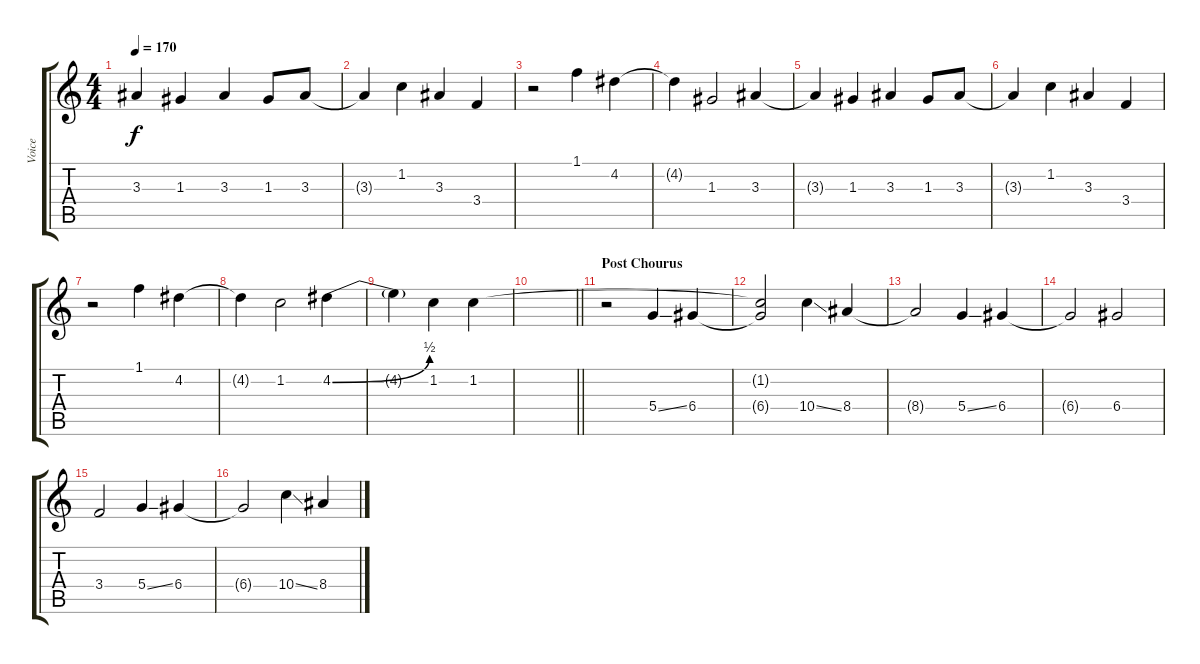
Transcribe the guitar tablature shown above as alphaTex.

\track ("Voice" "Voice") {instrument drawbarorgan}
\staff {score tabs}
\tuning (E5 B4 G4 D4 A3 E3) {hide}
\ts (4 4)
\tempo 170
\clef g2
\ks c
3.3{t}.4{dy f} 1.3.4{txt " "} 3.3.4 1.3.8 3.3.8 |
3.3{t}.4 1.2.4{txt " "} 3.3.4 3.4.4 |
r.2 1.1.4{txt " "} 4.2.4 |
4.2{t}.4 1.3.2{txt " "} 3.3.4 |
3.3{t}.4 1.3.4{txt " "} 3.3.4 1.3.8 3.3.8 |
3.3{t}.4 1.2.4{txt " "} 3.3.4 3.4.4 |
r.2 1.1.4{txt " "} 4.2.4 |
4.2{t}.4 1.2.2{txt " "} 4.2{be (bend 0 0 60 2)}.4 |
4.2{t}.4 1.2.4{txt " "} 1.2.4 |
\barLineRight lightlight
|
\section ("" "Post Chourus")
r.2 5.4{ss}.4{txt " "} 6.4.4 |
(1.2{t} 6.4{t}).2 10.4{ss}.4{txt " "} 8.4.4 |
8.4{t}.2 5.4{ss}.4{txt " "} 6.4.4 |
6.4{t}.2 6.4.2{txt " "} |
3.4.2 5.4{ss}.4{txt " "} 6.4.4 |
6.4{t}.2 10.4{ss}.4{txt " "} 8.4.4
